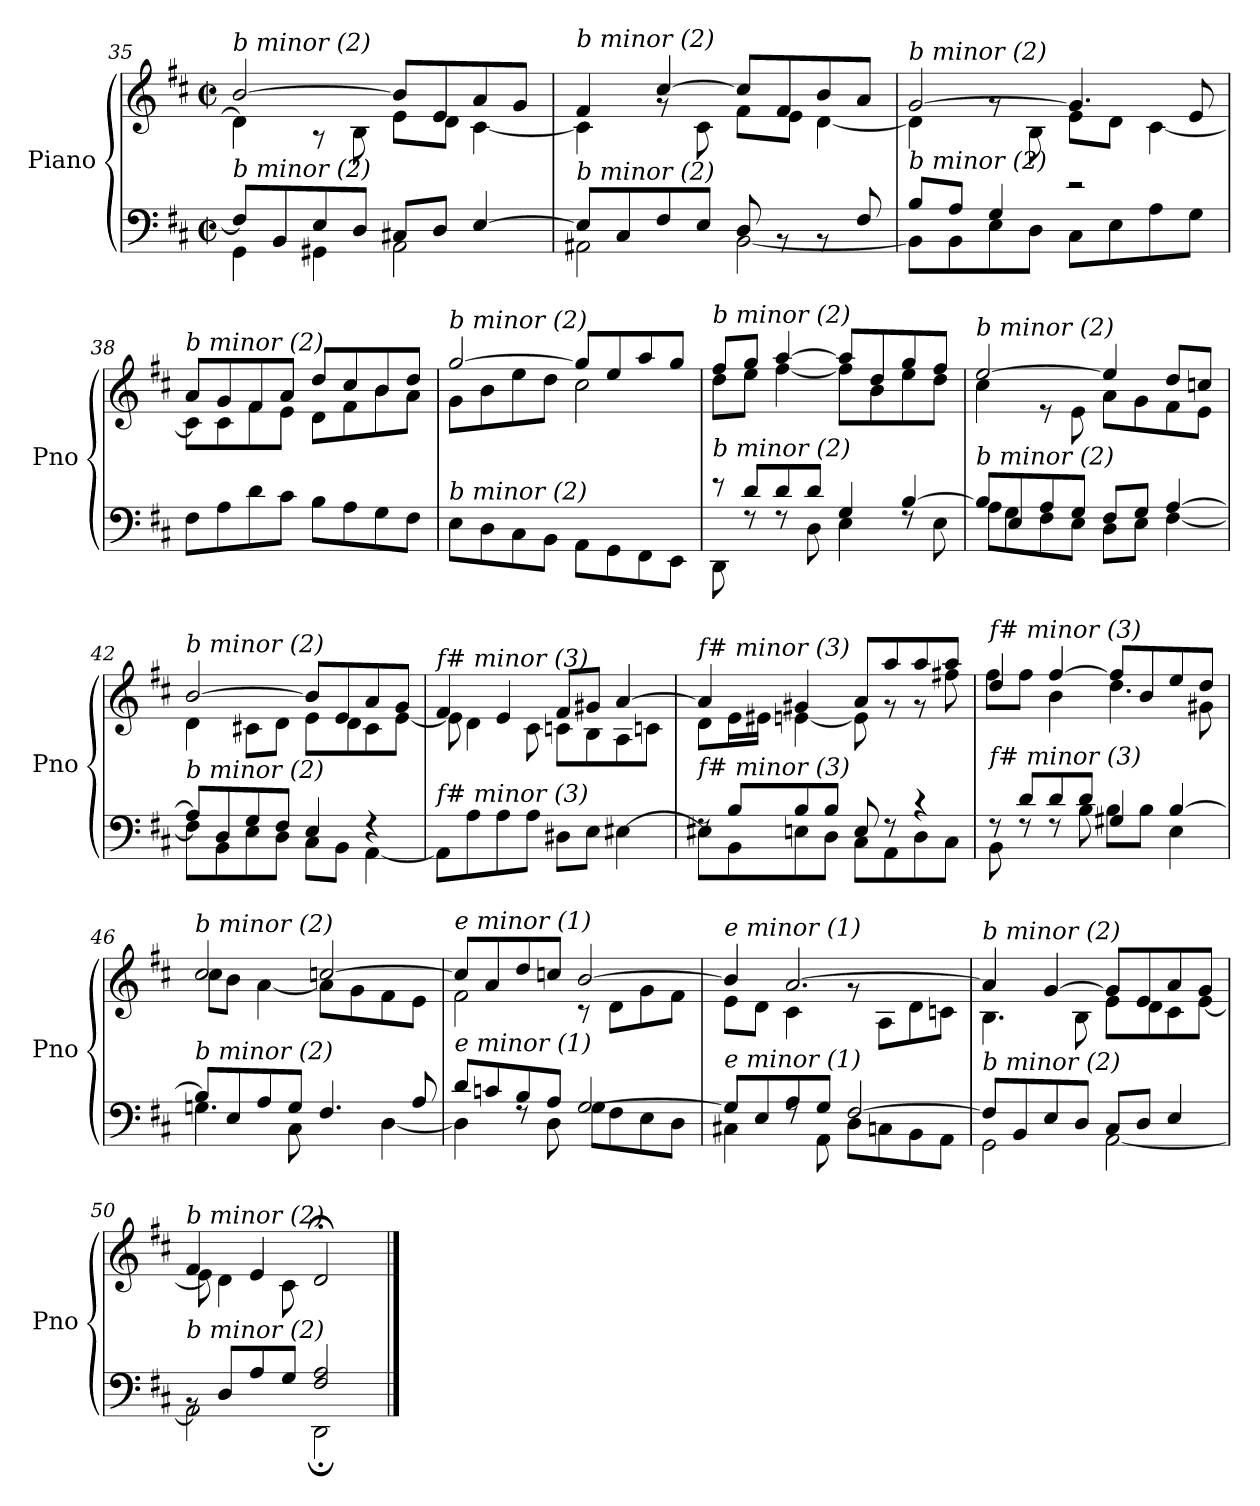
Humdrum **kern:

**kern	**kern
*part1	*part1
*staff2	*staff1
*I"Piano	*
*I'Pno	*
*clefF4	*clefG2
*k[f#c#]	*k[f#c#]
*M2/2	*M2/2
*met(c|)	*met(c|)
=35	=35
*^	*^
!	!	!LO:TX:i:t=b minor (2)	!
!LO:TX:i:t=b minor (2)	!	!	!
8F#/L]	4GG\	[2b/	4d\]
8BB/	.	.	.
8E/	4GG#X\	.	8r
8D/J	.	.	8B\
8C#X/L	2AA\	8b/L]	8e\L
8D/J	.	8e/	8d\J
[4E/	.	8a/	[4c#\
.	.	8g/J	.
!!LO:LB:g=z	!!
=36	=36	=36	=36
!	!	!LO:TX:i:t=b minor (2)	!
!LO:TX:i:t=b minor (2)	!	!	!
8E/L]	2AA#X\	4f#/	4c#\]
8C#/	.	.	.
8F#/	.	[4cc#/	8rg
8E/J	.	.	8c#\
8D/	[2BB\	8cc#/L]	8f#\L
8rBB	.	8f#/	8e\J
8rBB	.	8b/	[4d\
8F#/	.	8a/J	.
=37	=37	=37	=37
!	!	!LO:TX:i:t=b minor (2)	!
!LO:TX:i:t=b minor (2)	!	!	!
8B/L	8BB\L]	[2g/	4d\]
8A/J	8BB\	.	.
4G/	8E\	.	8rg
.	8D\J	.	8B\
2r	8C#\L	4.g/]	8e\L
.	8E\	.	8d\J
.	8A\	.	[4c#\
.	8G\J	8e/	.
=38	=38	=38	=38
!	!	!LO:TX:i:t=b minor (2)	!
!LO:TX:i:t=b minor (2)	!	!	!
*v	*v	*	*
8F#\L	8a/L	8c#\L]
8A\	8g/	8c#\
8d\	8f#/	8f#\
8c#\J	8a/J	8e\J
8B\L	8dd/L	8d\L
8A\	8cc#/	8f#\
8G\	8b/	8b\
8F#\J	8dd/J	8a\J
=39	=39	=39
!	!LO:TX:i:t=b minor (2)	!
!LO:TX:i:t=b minor (2)	!	!
8E\L	[2gg/	8g\L
8D\	.	8b\
8C#\	.	8ee\
8BB\J	.	8dd\J
8AA\L	8gg/L]	2cc#\
8GG\	8ee/	.
8FF#\	8aa/	.
8EE\J	8gg/J	.
=40	=40	=40
*^	*	*
!	!	!LO:TX:i:t=b minor (2)	!
!LO:TX:i:t=b minor (2)	!	!	!
8r	8DD\	8ff#/L	8dd\L
8d/L	8rF	8gg/J	8ee\J
8d/	8rF	[4aa/	[4ff#\
8d/J	8D\	.	.
4G/	4E\	8aa/L]	8ff#\L]
.	.	8dd/	8b\
[4B/	8rF	8gg/	8ee\
.	8E\	8ff#/J	8dd\J
!!LO:LB:g=z	!!
=41	=41	=41	=41
!	!	!LO:TX:i:t=b minor (2)	!
!LO:TX:i:t=b minor (2)	!	!	!
8B/L]	8A\L	[2ee/	4cc#\
8E/	8G\	.	.
8A/	8F#\	.	8r
8G/J	8E\J	.	8e\
8F#/L	8D\L	4ee/]	8a\L
8G/J	8E\J	.	8g\
[4A/	[4F#\	8dd/L	8f#\
.	.	8ccn/J	8e\J
=42	=42	=42	=42
!	!	!LO:TX:i:t=b minor (2)	!
!LO:TX:i:t=b minor (2)	!	!	!
8A/L]	8F#\L]	[2b/	4d\
8D/	8BB\	.	.
8G/	8E\	.	8c#X\L
8F#/J	8D\J	.	8d\J
4E/	8C#\L	8b/L]	8e\L
.	8BB\J	8e/	8d\
4r	[4AA\	8a/	8c#\
.	.	8g/J	[8e\J
*v	*v	*	*
=43	=43	=43
!	!LO:TX:i:t=f# minor (3)	!
!LO:TX:i:t=f# minor (3)	!	!
8AA\L]	4f#/	8e\]
8A\	.	4d\
8A\	4e/	.
8A\J	.	8c#\
8D#X\L	8f#/L	8cn\L
8E\J	8g#X/J	8B\
[4E#Xi\	[4a/	8A\
.	.	8cn\J
=44	=44	=44
*^	*	*
!	!	!LO:TX:i:t=f# minor (3)	!
!LO:TX:i:t=f# minor (3)	!	!	!
8rF	8E#Xi\L]	4a/]	8d\L
8B/L	8BB\	.	16e\L
.	.	.	16e#Xi\JJ
8B/	8E\	4g#X/	[4e\
8B/J	8D\J	.	.
8E/	8C#\L	8a/L	8e\]
8r	8AA\	8aa/	8r
4r	8D\	8aa/	8r
.	8C#\J	8aa/J	8ff#X\
!!LO:PB:g=z	!!
=45	=45	=45	=45
!	!	!LO:TX:i:t=f# minor (3)	!
!LO:TX:i:t=f# minor (3)	!	!	!
8rF	8BB\	4dd/	8ff#\L
8d/L	8rF	.	8ff#\J
8d/	8rF	[4ff#/	4b\
8d/J	8B\	.	.
4G#X/	8B\L	8ff#/L]	4.dd\
.	8B\J	8b/	.
[4B/	4E\	8ee/	.
.	.	8dd/J	8g#X\
=46	=46	=46	=46
!	!	!LO:TX:i:t=b minor (2)	!
!LO:TX:i:t=b minor (2)	!	!	!
8B/L]	4.Gn\	2cc#/	8cc#\L
8E/	.	.	8b\J
8A/	.	.	[4a\
8G/J	8C#\	.	.
4.F#/	8F#\Lyy	[2ccn/	8a\L]
.	8E\J	.	8g\
.	[4D\	.	8f#\
8A/	.	.	8e\J
=47	=47	=47	=47
!	!	!LO:TX:i:t=e minor (1)	!
!LO:TX:i:t=e minor (1)	!	!	!
8d/L	4D\]	8cc/L]	2f#\
8cn/	.	8a/	.
8B/	8rF	8dd/	.
8A/J	8D\	8ccn/J	.
[2G/	8G\L	[2b/	8r
.	8F#\	.	8d\L
.	8E\	.	8g\
.	8D\J	.	8f#\J
!!LO:LB:g=z	!!
=48	=48	=48	=48
!	!	!LO:TX:i:t=e minor (1)	!
!LO:TX:i:t=e minor (1)	!	!	!
8G/L]	4C#X\	4b/]	8e\L
8E/	.	.	8d\J
8A/	8rF	[2.a/	4c#\
8G/J	8AA\	.	.
[2F#/	8D\L	.	8rg
.	8Cn\	.	8A\L
.	8BB\	.	8d\
.	8AA\J	.	8cn\J
=49	=49	=49	=49
!	!	!LO:TX:i:t=b minor (2)	!
!LO:TX:i:t=b minor (2)	!	!	!
8F#/L]	2GG\	4a/]	4.B\
8BB/	.	.	.
8E/	.	[4g/	.
8D/J	.	.	8B\
8C#/L	[2AA\	8g/L]	8e\L
8D/J	.	8e/	8d\
4E/	.	8a/	8c#\
.	.	8g/J	[8e\J
=50	=50	=50	=50
*	*^	*	*^
!	!	!	!LO:TX:i:t=b minor (2)	!	!
!LO:TX:i:t=b minor (2)	!	!	!	!	!
2ryy	8rBB	2AA\]	4f#/	8e\]	2ryy
.	8D/L	.	.	4d\	.
.	8A/	.	4e/	.	.
.	8G/J	.	.	8c#\	.
2F#/ 2A/	2DD;\	2ryy	2d;</	2ryy	2ryy
*v	*v	*v	*	*	*
*	*v	*v	*v
==	==
*-	*-
